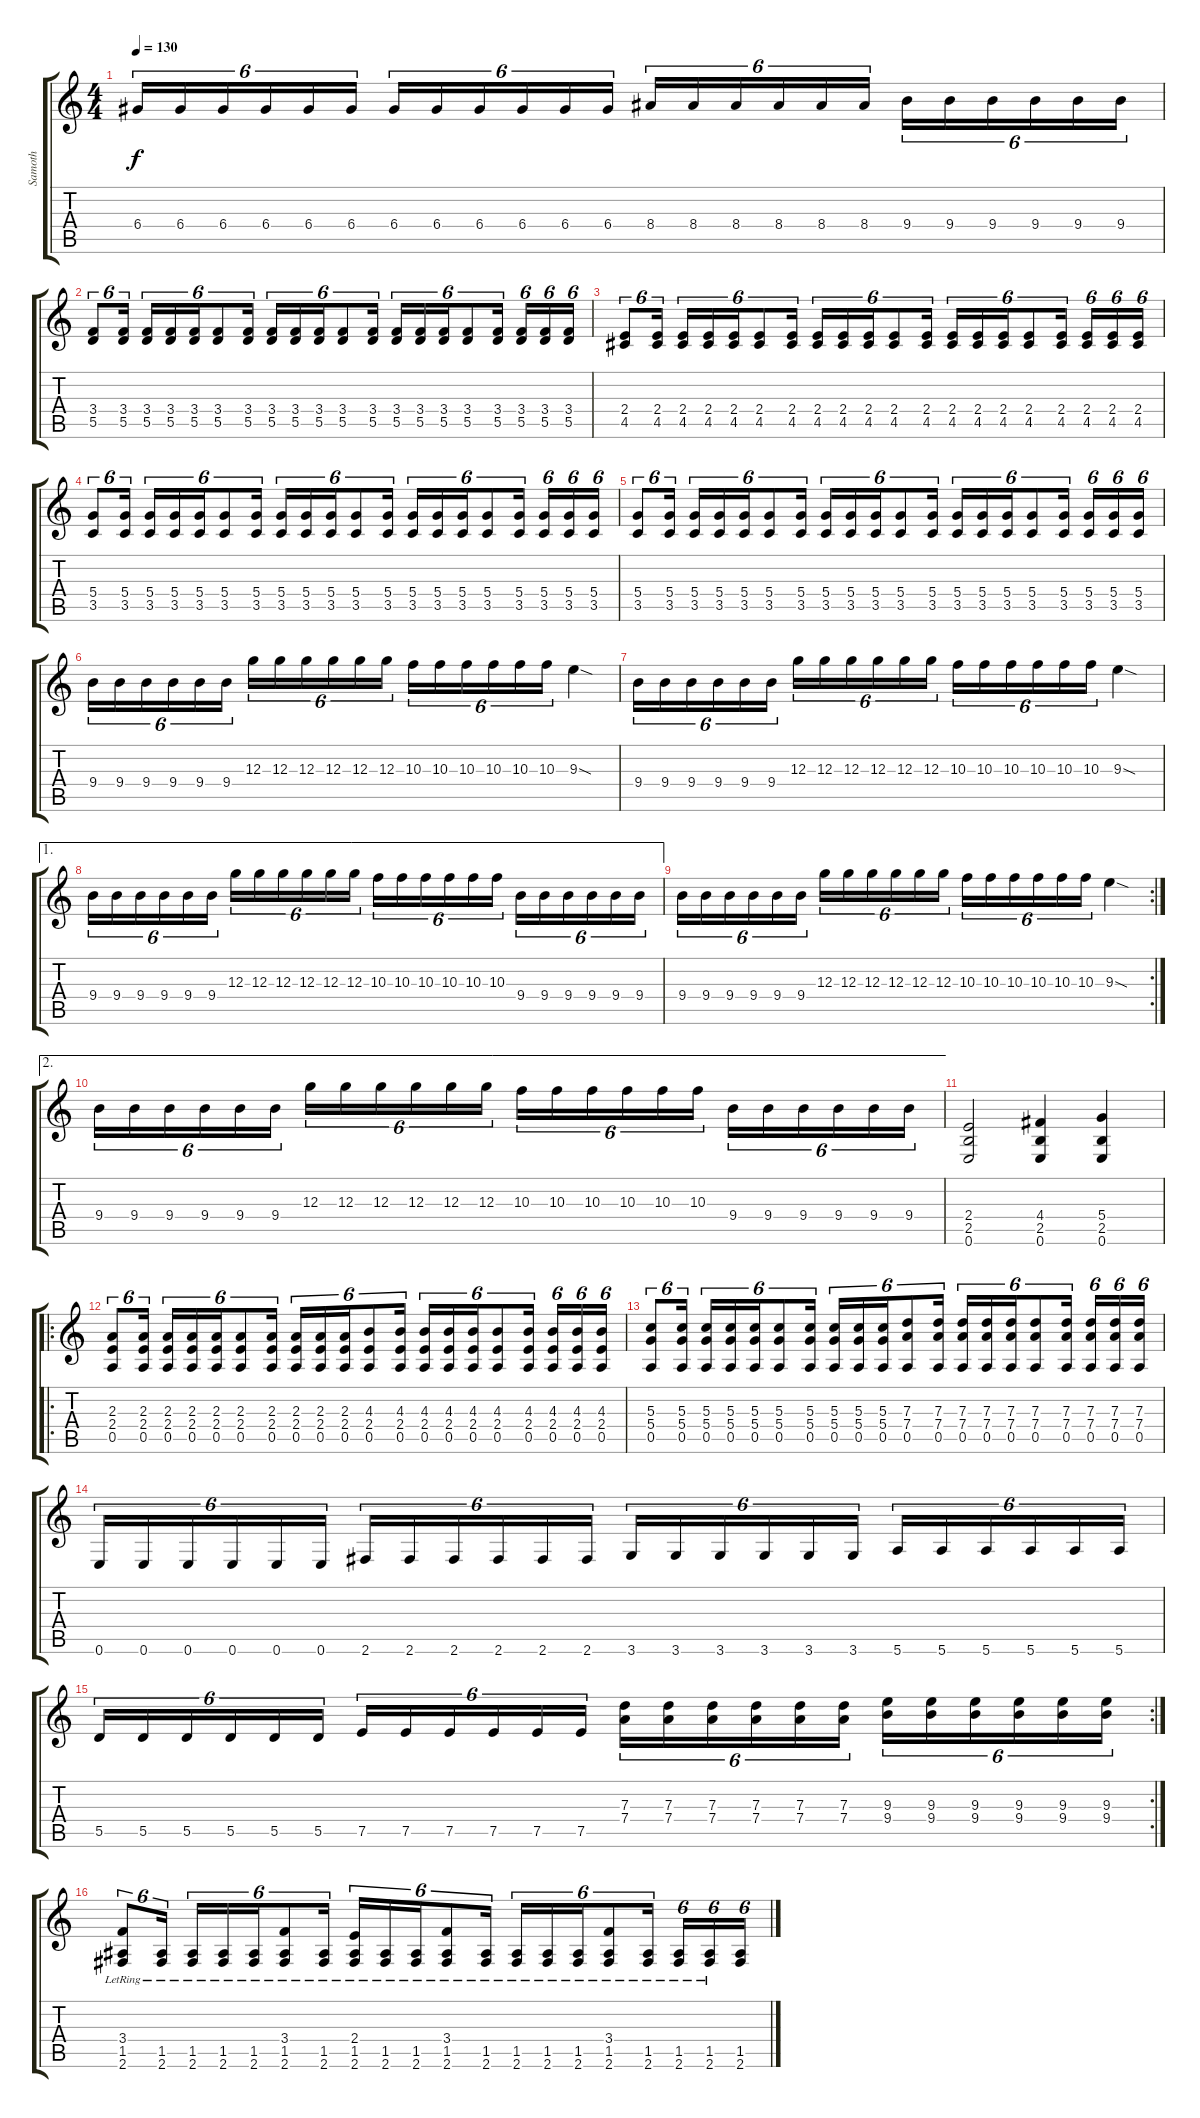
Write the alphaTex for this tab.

\track ("Samoth" "Samoth") {instrument distortionguitar}
\staff {score tabs}
\tuning (E4 B3 G3 D3 A2 E2) {hide}
\ts (4 4)
\tempo 130
\clef g2
\ks c
6.4.16{tu (6 4) dy f} 6.4.16{tu (6 4)} 6.4.16{tu (6 4)} 6.4.16{tu (6 4)} 6.4.16{tu (6 4)} 6.4.16{tu (6 4)} 6.4.16{tu (6 4)} 6.4.16{tu (6 4)} 6.4.16{tu (6 4)} 6.4.16{tu (6 4)} 6.4.16{tu (6 4)} 6.4.16{tu (6 4)} 8.4.16{tu (6 4)} 8.4.16{tu (6 4)} 8.4.16{tu (6 4)} 8.4.16{tu (6 4)} 8.4.16{tu (6 4)} 8.4.16{tu (6 4)} 9.4.16{tu (6 4)} 9.4.16{tu (6 4)} 9.4.16{tu (6 4)} 9.4.16{tu (6 4)} 9.4.16{tu (6 4)} 9.4.16{tu (6 4)} |
(3.4 5.5).8{tu (6 4)} (3.4 5.5).16{tu (6 4)} (3.4 5.5).16{tu (6 4)} (3.4 5.5).16{tu (6 4)} (3.4 5.5).16{tu (6 4)} (3.4 5.5).8{tu (6 4)} (3.4 5.5).16{tu (6 4)} (3.4 5.5).16{tu (6 4)} (3.4 5.5).16{tu (6 4)} (3.4 5.5).16{tu (6 4)} (3.4 5.5).8{tu (6 4)} (3.4 5.5).16{tu (6 4)} (3.4 5.5).16{tu (6 4)} (3.4 5.5).16{tu (6 4)} (3.4 5.5).16{tu (6 4)} (3.4 5.5).8{tu (6 4)} (3.4 5.5).16{tu (6 4)} (3.4 5.5).16{tu (6 4)} (3.4 5.5).16{tu (6 4)} (3.4 5.5).16{tu (6 4)} |
(2.4 4.5).8{tu (6 4)} (2.4 4.5).16{tu (6 4)} (2.4 4.5).16{tu (6 4)} (2.4 4.5).16{tu (6 4)} (2.4 4.5).16{tu (6 4)} (2.4 4.5).8{tu (6 4)} (2.4 4.5).16{tu (6 4)} (2.4 4.5).16{tu (6 4)} (2.4 4.5).16{tu (6 4)} (2.4 4.5).16{tu (6 4)} (2.4 4.5).8{tu (6 4)} (2.4 4.5).16{tu (6 4)} (2.4 4.5).16{tu (6 4)} (2.4 4.5).16{tu (6 4)} (2.4 4.5).16{tu (6 4)} (2.4 4.5).8{tu (6 4)} (2.4 4.5).16{tu (6 4)} (2.4 4.5).16{tu (6 4)} (2.4 4.5).16{tu (6 4)} (2.4 4.5).16{tu (6 4)} |
(5.4 3.5).8{tu (6 4)} (5.4 3.5).16{tu (6 4)} (5.4 3.5).16{tu (6 4)} (5.4 3.5).16{tu (6 4)} (5.4 3.5).16{tu (6 4)} (5.4 3.5).8{tu (6 4)} (5.4 3.5).16{tu (6 4)} (5.4 3.5).16{tu (6 4)} (5.4 3.5).16{tu (6 4)} (5.4 3.5).16{tu (6 4)} (5.4 3.5).8{tu (6 4)} (5.4 3.5).16{tu (6 4)} (5.4 3.5).16{tu (6 4)} (5.4 3.5).16{tu (6 4)} (5.4 3.5).16{tu (6 4)} (5.4 3.5).8{tu (6 4)} (5.4 3.5).16{tu (6 4)} (5.4 3.5).16{tu (6 4)} (5.4 3.5).16{tu (6 4)} (5.4 3.5).16{tu (6 4)} |
(5.4 3.5).8{tu (6 4)} (5.4 3.5).16{tu (6 4)} (5.4 3.5).16{tu (6 4)} (5.4 3.5).16{tu (6 4)} (5.4 3.5).16{tu (6 4)} (5.4 3.5).8{tu (6 4)} (5.4 3.5).16{tu (6 4)} (5.4 3.5).16{tu (6 4)} (5.4 3.5).16{tu (6 4)} (5.4 3.5).16{tu (6 4)} (5.4 3.5).8{tu (6 4)} (5.4 3.5).16{tu (6 4)} (5.4 3.5).16{tu (6 4)} (5.4 3.5).16{tu (6 4)} (5.4 3.5).16{tu (6 4)} (5.4 3.5).8{tu (6 4)} (5.4 3.5).16{tu (6 4)} (5.4 3.5).16{tu (6 4)} (5.4 3.5).16{tu (6 4)} (5.4 3.5).16{tu (6 4)} |
9.4.16{tu (6 4)} 9.4.16{tu (6 4)} 9.4.16{tu (6 4)} 9.4.16{tu (6 4)} 9.4.16{tu (6 4)} 9.4.16{tu (6 4)} 12.3.16{tu (6 4)} 12.3.16{tu (6 4)} 12.3.16{tu (6 4)} 12.3.16{tu (6 4)} 12.3.16{tu (6 4)} 12.3.16{tu (6 4)} 10.3.16{tu (6 4)} 10.3.16{tu (6 4)} 10.3.16{tu (6 4)} 10.3.16{tu (6 4)} 10.3.16{tu (6 4)} 10.3.16{tu (6 4)} 9.3{sod}.4 |
9.4.16{tu (6 4)} 9.4.16{tu (6 4)} 9.4.16{tu (6 4)} 9.4.16{tu (6 4)} 9.4.16{tu (6 4)} 9.4.16{tu (6 4)} 12.3.16{tu (6 4)} 12.3.16{tu (6 4)} 12.3.16{tu (6 4)} 12.3.16{tu (6 4)} 12.3.16{tu (6 4)} 12.3.16{tu (6 4)} 10.3.16{tu (6 4)} 10.3.16{tu (6 4)} 10.3.16{tu (6 4)} 10.3.16{tu (6 4)} 10.3.16{tu (6 4)} 10.3.16{tu (6 4)} 9.3{sod}.4 |
\ae 1
9.4.16{tu (6 4)} 9.4.16{tu (6 4)} 9.4.16{tu (6 4)} 9.4.16{tu (6 4)} 9.4.16{tu (6 4)} 9.4.16{tu (6 4)} 12.3.16{tu (6 4)} 12.3.16{tu (6 4)} 12.3.16{tu (6 4)} 12.3.16{tu (6 4)} 12.3.16{tu (6 4)} 12.3.16{tu (6 4)} 10.3.16{tu (6 4)} 10.3.16{tu (6 4)} 10.3.16{tu (6 4)} 10.3.16{tu (6 4)} 10.3.16{tu (6 4)} 10.3.16{tu (6 4)} 9.4.16{tu (6 4)} 9.4.16{tu (6 4)} 9.4.16{tu (6 4)} 9.4.16{tu (6 4)} 9.4.16{tu (6 4)} 9.4.16{tu (6 4)} |
\rc 2
9.4.16{tu (6 4)} 9.4.16{tu (6 4)} 9.4.16{tu (6 4)} 9.4.16{tu (6 4)} 9.4.16{tu (6 4)} 9.4.16{tu (6 4)} 12.3.16{tu (6 4)} 12.3.16{tu (6 4)} 12.3.16{tu (6 4)} 12.3.16{tu (6 4)} 12.3.16{tu (6 4)} 12.3.16{tu (6 4)} 10.3.16{tu (6 4)} 10.3.16{tu (6 4)} 10.3.16{tu (6 4)} 10.3.16{tu (6 4)} 10.3.16{tu (6 4)} 10.3.16{tu (6 4)} 9.3{sod}.4 |
\ae 2
9.4.16{tu (6 4)} 9.4.16{tu (6 4)} 9.4.16{tu (6 4)} 9.4.16{tu (6 4)} 9.4.16{tu (6 4)} 9.4.16{tu (6 4)} 12.3.16{tu (6 4)} 12.3.16{tu (6 4)} 12.3.16{tu (6 4)} 12.3.16{tu (6 4)} 12.3.16{tu (6 4)} 12.3.16{tu (6 4)} 10.3.16{tu (6 4)} 10.3.16{tu (6 4)} 10.3.16{tu (6 4)} 10.3.16{tu (6 4)} 10.3.16{tu (6 4)} 10.3.16{tu (6 4)} 9.4.16{tu (6 4)} 9.4.16{tu (6 4)} 9.4.16{tu (6 4)} 9.4.16{tu (6 4)} 9.4.16{tu (6 4)} 9.4.16{tu (6 4)} |
(2.4 2.5 0.6).2 (4.4 2.5 0.6).4 (5.4 2.5 0.6).4 |
\ro
(2.3 2.4 0.5).8{tu (6 4)} (2.3 2.4 0.5).16{tu (6 4)} (2.3 2.4 0.5).16{tu (6 4)} (2.3 2.4 0.5).16{tu (6 4)} (2.3 2.4 0.5).16{tu (6 4)} (2.3 2.4 0.5).8{tu (6 4)} (2.3 2.4 0.5).16{tu (6 4)} (2.3 2.4 0.5).16{tu (6 4)} (2.3 2.4 0.5).16{tu (6 4)} (2.3 2.4 0.5).16{tu (6 4)} (4.3 2.4 0.5).8{tu (6 4)} (4.3 2.4 0.5).16{tu (6 4)} (4.3 2.4 0.5).16{tu (6 4)} (4.3 2.4 0.5).16{tu (6 4)} (4.3 2.4 0.5).16{tu (6 4)} (4.3 2.4 0.5).8{tu (6 4)} (4.3 2.4 0.5).16{tu (6 4)} (4.3 2.4 0.5).16{tu (6 4)} (4.3 2.4 0.5).16{tu (6 4)} (4.3 2.4 0.5).16{tu (6 4)} |
(5.3 5.4 0.5).8{tu (6 4)} (5.3 5.4 0.5).16{tu (6 4)} (5.3 5.4 0.5).16{tu (6 4)} (5.3 5.4 0.5).16{tu (6 4)} (5.3 5.4 0.5).16{tu (6 4)} (5.3 5.4 0.5).8{tu (6 4)} (5.3 5.4 0.5).16{tu (6 4)} (5.3 5.4 0.5).16{tu (6 4)} (5.3 5.4 0.5).16{tu (6 4)} (5.3 5.4 0.5).16{tu (6 4)} (7.3 7.4 0.5).8{tu (6 4)} (7.3 7.4 0.5).16{tu (6 4)} (7.3 7.4 0.5).16{tu (6 4)} (7.3 7.4 0.5).16{tu (6 4)} (7.3 7.4 0.5).16{tu (6 4)} (7.3 7.4 0.5).8{tu (6 4)} (7.3 7.4 0.5).16{tu (6 4)} (7.3 7.4 0.5).16{tu (6 4)} (7.3 7.4 0.5).16{tu (6 4)} (7.3 7.4 0.5).16{tu (6 4)} |
0.6.16{tu (6 4)} 0.6.16{tu (6 4)} 0.6.16{tu (6 4)} 0.6.16{tu (6 4)} 0.6.16{tu (6 4)} 0.6.16{tu (6 4)} 2.6.16{tu (6 4)} 2.6.16{tu (6 4)} 2.6.16{tu (6 4)} 2.6.16{tu (6 4)} 2.6.16{tu (6 4)} 2.6.16{tu (6 4)} 3.6.16{tu (6 4)} 3.6.16{tu (6 4)} 3.6.16{tu (6 4)} 3.6.16{tu (6 4)} 3.6.16{tu (6 4)} 3.6.16{tu (6 4)} 5.6.16{tu (6 4)} 5.6.16{tu (6 4)} 5.6.16{tu (6 4)} 5.6.16{tu (6 4)} 5.6.16{tu (6 4)} 5.6.16{tu (6 4)} |
\rc 2
5.5.16{tu (6 4)} 5.5.16{tu (6 4)} 5.5.16{tu (6 4)} 5.5.16{tu (6 4)} 5.5.16{tu (6 4)} 5.5.16{tu (6 4)} 7.5.16{tu (6 4)} 7.5.16{tu (6 4)} 7.5.16{tu (6 4)} 7.5.16{tu (6 4)} 7.5.16{tu (6 4)} 7.5.16{tu (6 4)} (7.3 7.4).16{tu (6 4)} (7.3 7.4).16{tu (6 4)} (7.3 7.4).16{tu (6 4)} (7.3 7.4).16{tu (6 4)} (7.3 7.4).16{tu (6 4)} (7.3 7.4).16{tu (6 4)} (9.3 9.4).16{tu (6 4)} (9.3 9.4).16{tu (6 4)} (9.3 9.4).16{tu (6 4)} (9.3 9.4).16{tu (6 4)} (9.3 9.4).16{tu (6 4)} (9.3 9.4).16{tu (6 4)} |
(3.4{lr} 1.5{lr} 2.6{lr}).8{tu (6 4)} (1.5{lr} 2.6{lr}).16{tu (6 4)} (1.5{lr} 2.6{lr}).16{tu (6 4)} (1.5{lr} 2.6{lr}).16{tu (6 4)} (1.5{lr} 2.6{lr}).16{tu (6 4)} (3.4{lr} 1.5{lr} 2.6{lr}).8{tu (6 4)} (1.5{lr} 2.6{lr}).16{tu (6 4)} (2.4{lr} 1.5{lr} 2.6{lr}).16{tu (6 4)} (1.5{lr} 2.6{lr}).16{tu (6 4)} (1.5{lr} 2.6{lr}).16{tu (6 4)} (3.4{lr} 1.5{lr} 2.6{lr}).8{tu (6 4)} (1.5{lr} 2.6{lr}).16{tu (6 4)} (1.5{lr} 2.6{lr}).16{tu (6 4)} (1.5{lr} 2.6{lr}).16{tu (6 4)} (1.5{lr} 2.6{lr}).16{tu (6 4)} (3.4{lr} 1.5{lr} 2.6{lr}).8{tu (6 4)} (1.5{lr} 2.6{lr}).16{tu (6 4)} (1.5{lr} 2.6{lr}).16{tu (6 4)} (1.5{lr} 2.6{lr}).16{tu (6 4)} (1.5 2.6).16{tu (6 4)}
